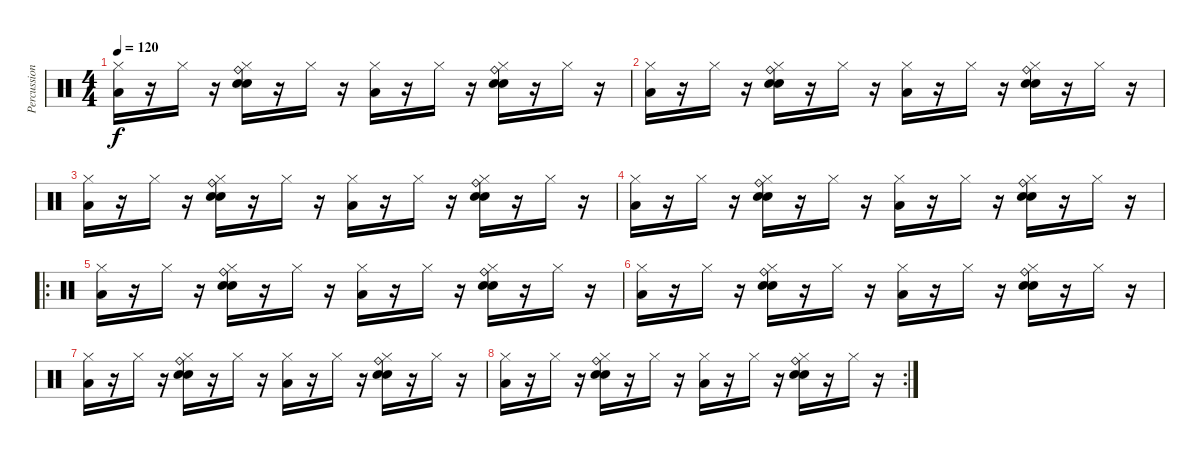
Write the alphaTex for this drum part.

\track ("Percussions" "Percussion") {instrument percussion}
\staff {score}
\articulation defaults
\ts (4 4)
\tempo 120
\clef neutral
\ks c
("Hi-Hat (closed)" "Low Floor Tom (hit)").16{dy f} r.16 "Hi-Hat (closed)".16 r.16 ("Hi-Hat (closed)" "Metronome (bell)" "Ride (bell)" "Electric Snare (hit)").16 r.16 "Hi-Hat (closed)".16 r.16 ("Hi-Hat (closed)" "Low Floor Tom (hit)").16 r.16 "Hi-Hat (closed)".16 r.16 ("Hi-Hat (closed)" "Metronome (bell)" "Ride (bell)" "Electric Snare (hit)").16 r.16 "Hi-Hat (closed)".16 r.16 |
("Hi-Hat (closed)" "Low Floor Tom (hit)").16 r.16 "Hi-Hat (closed)".16 r.16 ("Hi-Hat (closed)" "Metronome (bell)" "Ride (bell)" "Electric Snare (hit)").16 r.16 "Hi-Hat (closed)".16 r.16 ("Hi-Hat (closed)" "Low Floor Tom (hit)").16 r.16 "Hi-Hat (closed)".16 r.16 ("Hi-Hat (closed)" "Metronome (bell)" "Ride (bell)" "Electric Snare (hit)").16 r.16 "Hi-Hat (closed)".16 r.16 |
("Hi-Hat (closed)" "Low Floor Tom (hit)").16 r.16 "Hi-Hat (closed)".16 r.16 ("Hi-Hat (closed)" "Metronome (bell)" "Ride (bell)" "Electric Snare (hit)").16 r.16 "Hi-Hat (closed)".16 r.16 ("Hi-Hat (closed)" "Low Floor Tom (hit)").16 r.16 "Hi-Hat (closed)".16 r.16 ("Hi-Hat (closed)" "Metronome (bell)" "Ride (bell)" "Electric Snare (hit)").16 r.16 "Hi-Hat (closed)".16 r.16 |
("Hi-Hat (closed)" "Low Floor Tom (hit)").16 r.16 "Hi-Hat (closed)".16 r.16 ("Hi-Hat (closed)" "Metronome (bell)" "Ride (bell)" "Electric Snare (hit)").16 r.16 "Hi-Hat (closed)".16 r.16 ("Hi-Hat (closed)" "Low Floor Tom (hit)").16 r.16 "Hi-Hat (closed)".16 r.16 ("Hi-Hat (closed)" "Metronome (bell)" "Ride (bell)" "Electric Snare (hit)").16 r.16 "Hi-Hat (closed)".16 r.16 |
\ro
("Hi-Hat (closed)" "Low Floor Tom (hit)").16 r.16 "Hi-Hat (closed)".16 r.16 ("Hi-Hat (closed)" "Metronome (bell)" "Ride (bell)" "Electric Snare (hit)").16 r.16 "Hi-Hat (closed)".16 r.16 ("Hi-Hat (closed)" "Low Floor Tom (hit)").16 r.16 "Hi-Hat (closed)".16 r.16 ("Hi-Hat (closed)" "Metronome (bell)" "Ride (bell)" "Electric Snare (hit)").16 r.16 "Hi-Hat (closed)".16 r.16 |
("Hi-Hat (closed)" "Low Floor Tom (hit)").16 r.16 "Hi-Hat (closed)".16 r.16 ("Hi-Hat (closed)" "Metronome (bell)" "Ride (bell)" "Electric Snare (hit)").16 r.16 "Hi-Hat (closed)".16 r.16 ("Hi-Hat (closed)" "Low Floor Tom (hit)").16 r.16 "Hi-Hat (closed)".16 r.16 ("Hi-Hat (closed)" "Metronome (bell)" "Ride (bell)" "Electric Snare (hit)").16 r.16 "Hi-Hat (closed)".16 r.16 |
("Hi-Hat (closed)" "Low Floor Tom (hit)").16 r.16 "Hi-Hat (closed)".16 r.16 ("Hi-Hat (closed)" "Metronome (bell)" "Ride (bell)" "Electric Snare (hit)").16 r.16 "Hi-Hat (closed)".16 r.16 ("Hi-Hat (closed)" "Low Floor Tom (hit)").16 r.16 "Hi-Hat (closed)".16 r.16 ("Hi-Hat (closed)" "Metronome (bell)" "Ride (bell)" "Electric Snare (hit)").16 r.16 "Hi-Hat (closed)".16 r.16 |
\rc 2
("Hi-Hat (closed)" "Low Floor Tom (hit)").16 r.16 "Hi-Hat (closed)".16 r.16 ("Hi-Hat (closed)" "Metronome (bell)" "Ride (bell)" "Electric Snare (hit)").16 r.16 "Hi-Hat (closed)".16 r.16 ("Hi-Hat (closed)" "Low Floor Tom (hit)").16 r.16 "Hi-Hat (closed)".16 r.16 ("Hi-Hat (closed)" "Metronome (bell)" "Ride (bell)" "Electric Snare (hit)").16 r.16 "Hi-Hat (closed)".16 r.16
